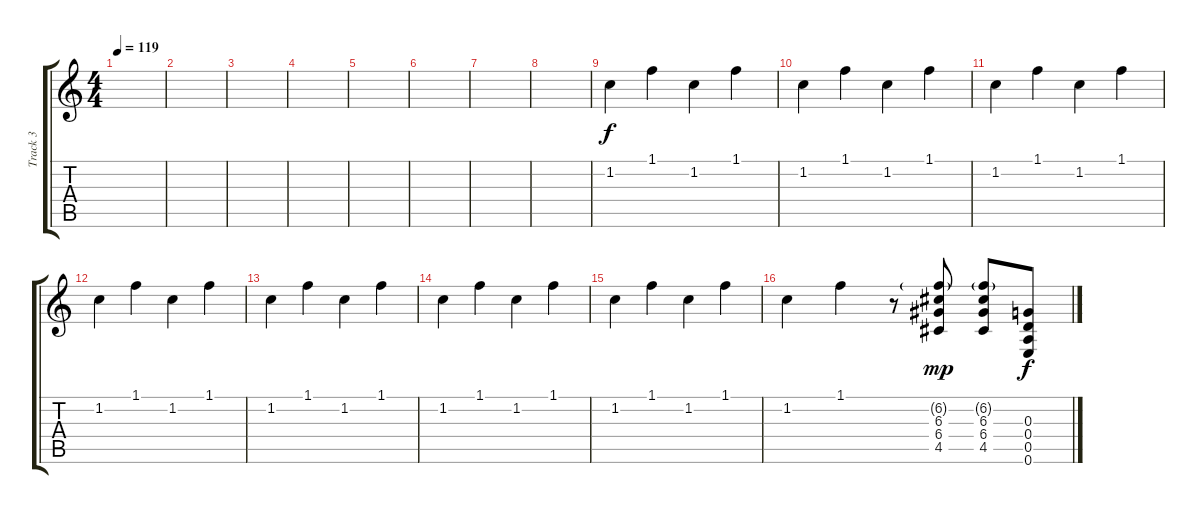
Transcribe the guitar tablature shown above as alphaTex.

\track ("Track 3" "Track 3") {instrument distortionguitar}
\staff {score tabs}
\tuning (E4 B3 G3 D3 A2 E2) {hide}
\ts (4 4)
\tempo 119
\clef g2
\ks c
|
|
|
|
|
|
|
|
1.2.4{dy f} 1.1.4 1.2.4 1.1.4 |
1.2.4 1.1.4 1.2.4 1.1.4 |
1.2.4 1.1.4 1.2.4 1.1.4 |
1.2.4 1.1.4 1.2.4 1.1.4 |
1.2.4 1.1.4 1.2.4 1.1.4 |
1.2.4 1.1.4 1.2.4 1.1.4 |
1.2.4 1.1.4 1.2.4 1.1.4 |
1.2.4 1.1.4 r.8 (6.2{g} 6.3 6.4 4.5).8{dy mp} (6.2{g} 6.3 6.4 4.5).8 (0.3 0.4 0.5 0.6).8{dy f}
